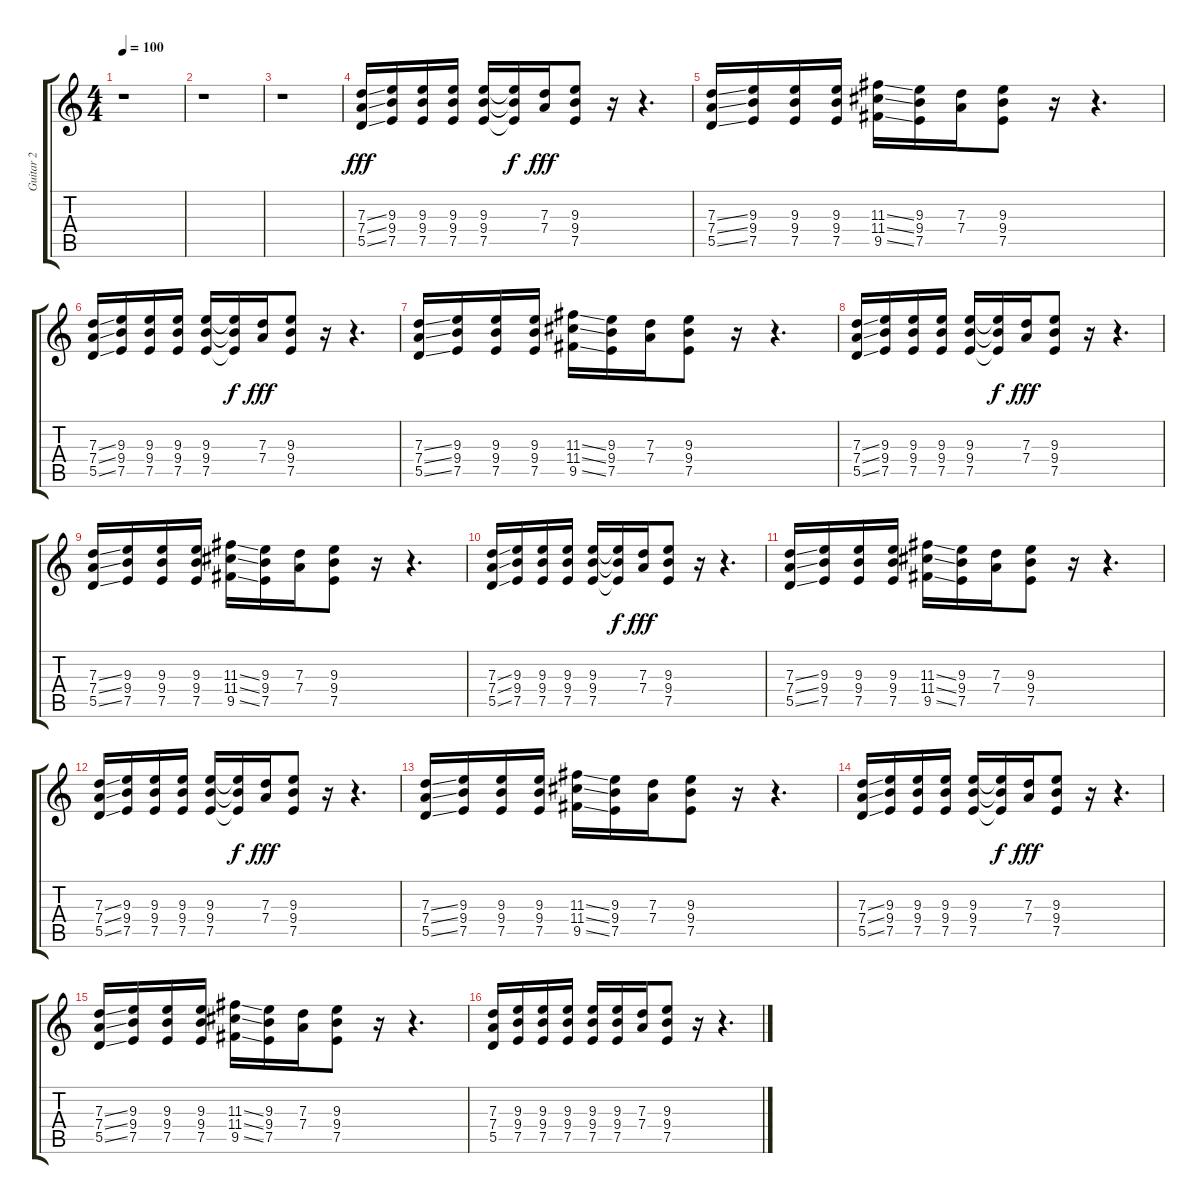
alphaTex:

\track ("Guitar 2" "Guitar 2") {instrument distortionguitar}
\staff {score tabs}
\tuning (E4 B3 G3 D3 A2 E2) {hide}
\ts (4 4)
\tempo 100
\clef g2
\ks c
r.1{dy fff instrument distortionguitar} |
r.1 |
r.1 |
(7.3{ss} 7.4{ss} 5.5{ss}).16 (9.3 9.4 7.5).16 (9.3 9.4 7.5).16 (9.3 9.4 7.5).16 (9.3 9.4 7.5).16 (9.3{t} 9.4{t} 7.5{t}).16{dy f} (7.3 7.4).16{dy fff} (9.3 9.4 7.5).8 r.16 r.4{d} |
(7.3{ss} 7.4{ss} 5.5{ss}).16 (9.3 9.4 7.5).16 (9.3 9.4 7.5).16 (9.3 9.4 7.5).16 (11.3{ss} 11.4{ss} 9.5{ss}).16 (9.3 9.4 7.5).16 (7.3 7.4).16 (9.3 9.4 7.5).8 r.16 r.4{d} |
(7.3{ss} 7.4{ss} 5.5{ss}).16 (9.3 9.4 7.5).16 (9.3 9.4 7.5).16 (9.3 9.4 7.5).16 (9.3 9.4 7.5).16 (9.3{t} 9.4{t} 7.5{t}).16{dy f} (7.3 7.4).16{dy fff} (9.3 9.4 7.5).8 r.16 r.4{d} |
(7.3{ss} 7.4{ss} 5.5{ss}).16 (9.3 9.4 7.5).16 (9.3 9.4 7.5).16 (9.3 9.4 7.5).16 (11.3{ss} 11.4{ss} 9.5{ss}).16 (9.3 9.4 7.5).16 (7.3 7.4).16 (9.3 9.4 7.5).8 r.16 r.4{d} |
(7.3{ss} 7.4{ss} 5.5{ss}).16 (9.3 9.4 7.5).16 (9.3 9.4 7.5).16 (9.3 9.4 7.5).16 (9.3 9.4 7.5).16 (9.3{t} 9.4{t} 7.5{t}).16{dy f} (7.3 7.4).16{dy fff} (9.3 9.4 7.5).8 r.16 r.4{d} |
(7.3{ss} 7.4{ss} 5.5{ss}).16 (9.3 9.4 7.5).16 (9.3 9.4 7.5).16 (9.3 9.4 7.5).16 (11.3{ss} 11.4{ss} 9.5{ss}).16 (9.3 9.4 7.5).16 (7.3 7.4).16 (9.3 9.4 7.5).8 r.16 r.4{d} |
(7.3{ss} 7.4{ss} 5.5{ss}).16 (9.3 9.4 7.5).16 (9.3 9.4 7.5).16 (9.3 9.4 7.5).16 (9.3 9.4 7.5).16 (9.3{t} 9.4{t} 7.5{t}).16{dy f} (7.3 7.4).16{dy fff} (9.3 9.4 7.5).8 r.16 r.4{d} |
(7.3{ss} 7.4{ss} 5.5{ss}).16 (9.3 9.4 7.5).16 (9.3 9.4 7.5).16 (9.3 9.4 7.5).16 (11.3{ss} 11.4{ss} 9.5{ss}).16 (9.3 9.4 7.5).16 (7.3 7.4).16 (9.3 9.4 7.5).8 r.16 r.4{d} |
(7.3{ss} 7.4{ss} 5.5{ss}).16 (9.3 9.4 7.5).16 (9.3 9.4 7.5).16 (9.3 9.4 7.5).16 (9.3 9.4 7.5).16 (9.3{t} 9.4{t} 7.5{t}).16{dy f} (7.3 7.4).16{dy fff} (9.3 9.4 7.5).8 r.16 r.4{d} |
(7.3{ss} 7.4{ss} 5.5{ss}).16 (9.3 9.4 7.5).16 (9.3 9.4 7.5).16 (9.3 9.4 7.5).16 (11.3{ss} 11.4{ss} 9.5{ss}).16 (9.3 9.4 7.5).16 (7.3 7.4).16 (9.3 9.4 7.5).8 r.16 r.4{d} |
(7.3{ss} 7.4{ss} 5.5{ss}).16 (9.3 9.4 7.5).16 (9.3 9.4 7.5).16 (9.3 9.4 7.5).16 (9.3 9.4 7.5).16 (9.3{t} 9.4{t} 7.5{t}).16{dy f} (7.3 7.4).16{dy fff} (9.3 9.4 7.5).8 r.16 r.4{d} |
(7.3{ss} 7.4{ss} 5.5{ss}).16 (9.3 9.4 7.5).16 (9.3 9.4 7.5).16 (9.3 9.4 7.5).16 (11.3{ss} 11.4{ss} 9.5{ss}).16 (9.3 9.4 7.5).16 (7.3 7.4).16 (9.3 9.4 7.5).8 r.16 r.4{d} |
(7.3 7.4 5.5).16 (9.3 9.4 7.5).16 (9.3 9.4 7.5).16 (9.3 9.4 7.5).16 (9.3 9.4 7.5).16 (9.3 9.4 7.5).16 (7.3 7.4).16 (9.3 9.4 7.5).8 r.16 r.4{d}
